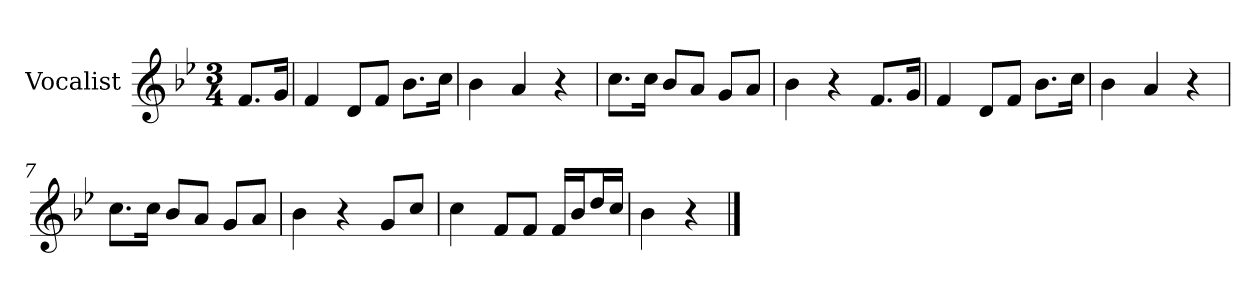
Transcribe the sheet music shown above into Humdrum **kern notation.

**kern
*part1
*staff1
*I"Vocalist
*k[b-e-]
*B-:
*M3/4
=
8.fL
16gJk
=1
4f
8dL
8fJ
8.b-L
16ccJk
=2
4b-
4a
4r
=3
8.ccL
16ccJk
8b-L
8aJ
8gL
8aJ
=4
4b-
4r
8.fL
16gJk
=5
4f
8dL
8fJ
8.b-L
16ccJk
=6
4b-
4a
4r
=7
8.ccL
16ccJk
8b-L
8aJ
8gL
8aJ
=8
4b-
4r
8gL
8ccJ
=9
4cc
8fL
8fJ
16fLL
16b-J
16ddL
16ccJJ
=10
4b-
4r
==
*-
